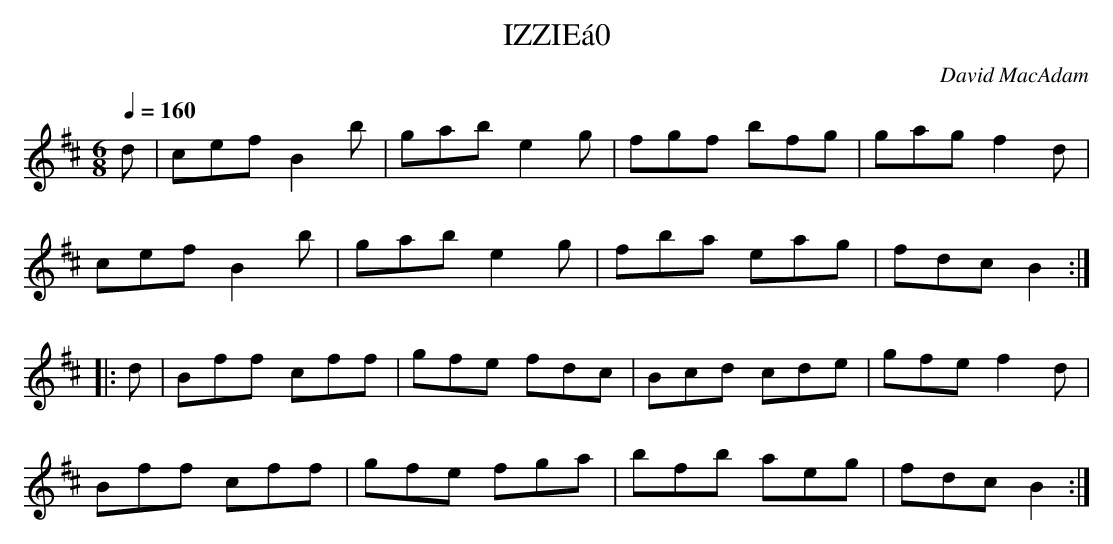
X:1
T:IZZIE\'a0
C:David MacAdam
M:6/8
Q:1/4=160
L:1/8
K:Bmin
d | cef B2b|gab e2g|fgf bfg|gag f2d|
cef B2b | gab e2g| fba eag | fdc B2 :|
|: d |Bff cff | gfe fdc| Bcd cde | gfe f2d |
Bff cff | gfe fga | bfb aeg | fdc B2 :|
